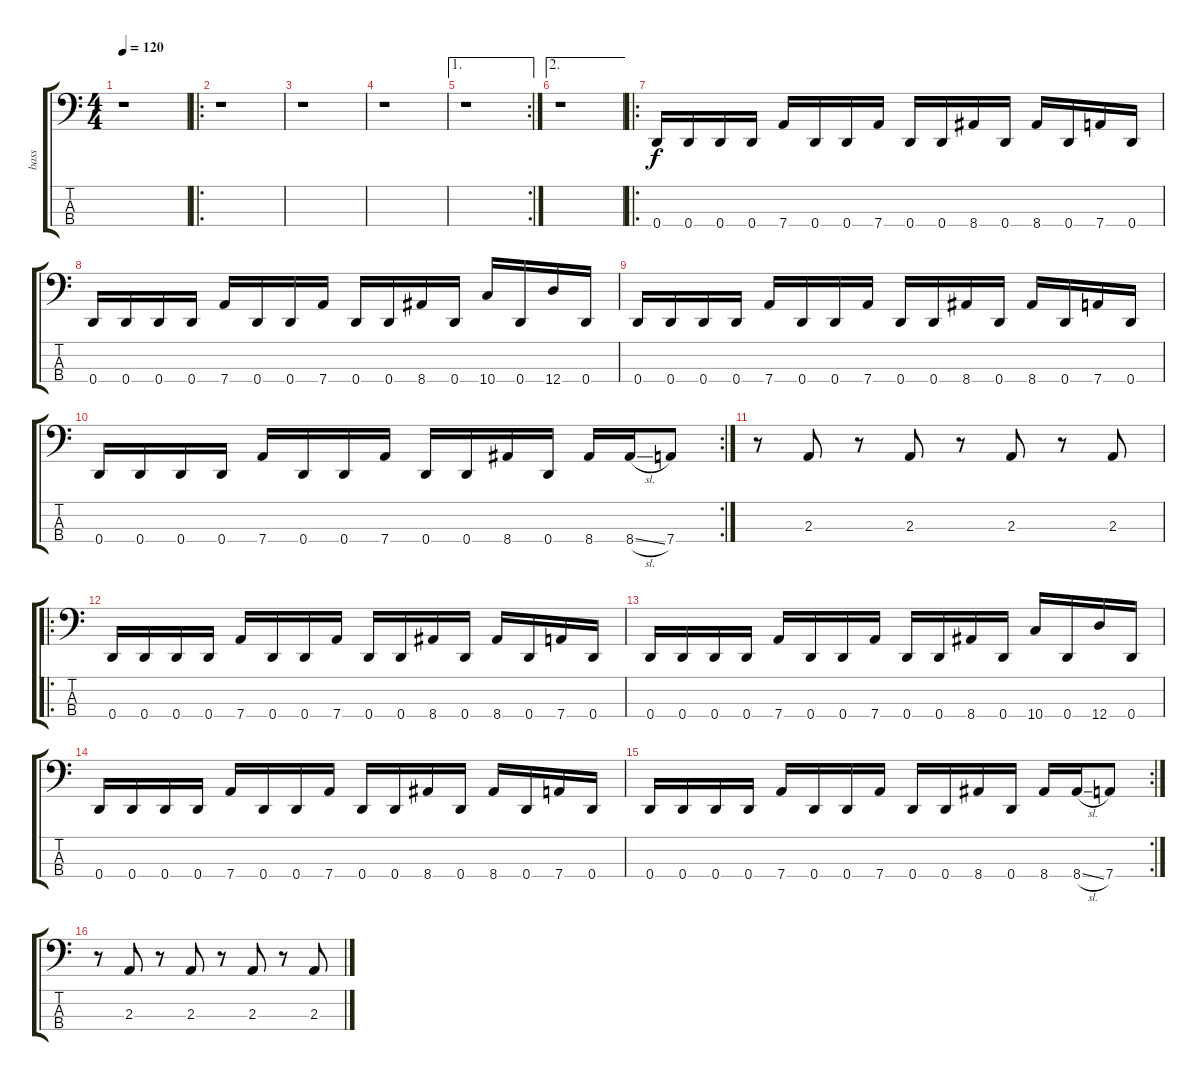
\track ("bass" "bass") {instrument electricbassfinger}
\staff {score tabs}
\tuning (F2 C2 G1 D1) {hide}
\ts (4 4)
\tempo 120
\clef f4
\ks c
r.1{dy f instrument electricbassfinger} |
\ro
r.1 |
r.1 |
r.1 |
\ae 1
\rc 2
r.1 |
\ae 2
r.1 |
\ro
0.4.16 0.4.16 0.4.16 0.4.16 7.4.16 0.4.16 0.4.16 7.4.16 0.4.16 0.4.16 8.4.16 0.4.16 8.4.16 0.4.16 7.4.16 0.4.16 |
0.4.16 0.4.16 0.4.16 0.4.16 7.4.16 0.4.16 0.4.16 7.4.16 0.4.16 0.4.16 8.4.16 0.4.16 10.4.16 0.4.16 12.4.16 0.4.16 |
0.4.16 0.4.16 0.4.16 0.4.16 7.4.16 0.4.16 0.4.16 7.4.16 0.4.16 0.4.16 8.4.16 0.4.16 8.4.16 0.4.16 7.4.16 0.4.16 |
\rc 2
0.4.16 0.4.16 0.4.16 0.4.16 7.4.16 0.4.16 0.4.16 7.4.16 0.4.16 0.4.16 8.4.16 0.4.16 8.4.16 8.4{sl}.16 7.4.8 |
r.8 2.3.8 r.8 2.3.8 r.8 2.3.8 r.8 2.3.8 |
\ro
0.4.16 0.4.16 0.4.16 0.4.16 7.4.16 0.4.16 0.4.16 7.4.16 0.4.16 0.4.16 8.4.16 0.4.16 8.4.16 0.4.16 7.4.16 0.4.16 |
0.4.16 0.4.16 0.4.16 0.4.16 7.4.16 0.4.16 0.4.16 7.4.16 0.4.16 0.4.16 8.4.16 0.4.16 10.4.16 0.4.16 12.4.16 0.4.16 |
0.4.16 0.4.16 0.4.16 0.4.16 7.4.16 0.4.16 0.4.16 7.4.16 0.4.16 0.4.16 8.4.16 0.4.16 8.4.16 0.4.16 7.4.16 0.4.16 |
\rc 2
0.4.16 0.4.16 0.4.16 0.4.16 7.4.16 0.4.16 0.4.16 7.4.16 0.4.16 0.4.16 8.4.16 0.4.16 8.4.16 8.4{sl}.16 7.4.8 |
r.8 2.3.8 r.8 2.3.8 r.8 2.3.8 r.8 2.3.8
